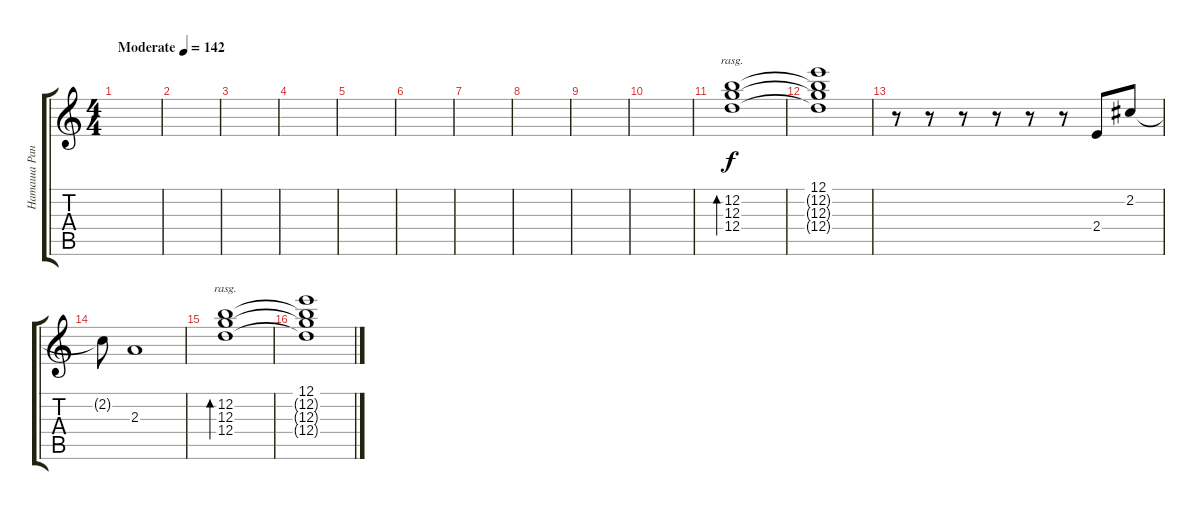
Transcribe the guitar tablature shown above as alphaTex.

\track ("Наташа Ранетка" "Наташа Ран") {instrument distortionguitar}
\staff {score tabs}
\tuning (E4 B3 G3 D3 A2 E2) {hide}
\ts (4 4)
\tempo (142 "Moderate")
\clef g2
\ks c
|
|
|
|
|
|
|
|
|
|
(12.2 12.3 12.4).1{bd 480 rasg ii instrument electricguitarclean} |
(12.1 12.2{t} 12.3{t} 12.4{t}).1 |
r.8 r.8 r.8 r.8 r.8 r.8 2.4.8 2.2.8 |
2.2{t}.8 2.3.1 |
(12.2 12.3 12.4).1{bd 480 rasg ii instrument electricguitarclean} |
(12.1 12.2{t} 12.3{t} 12.4{t}).1
